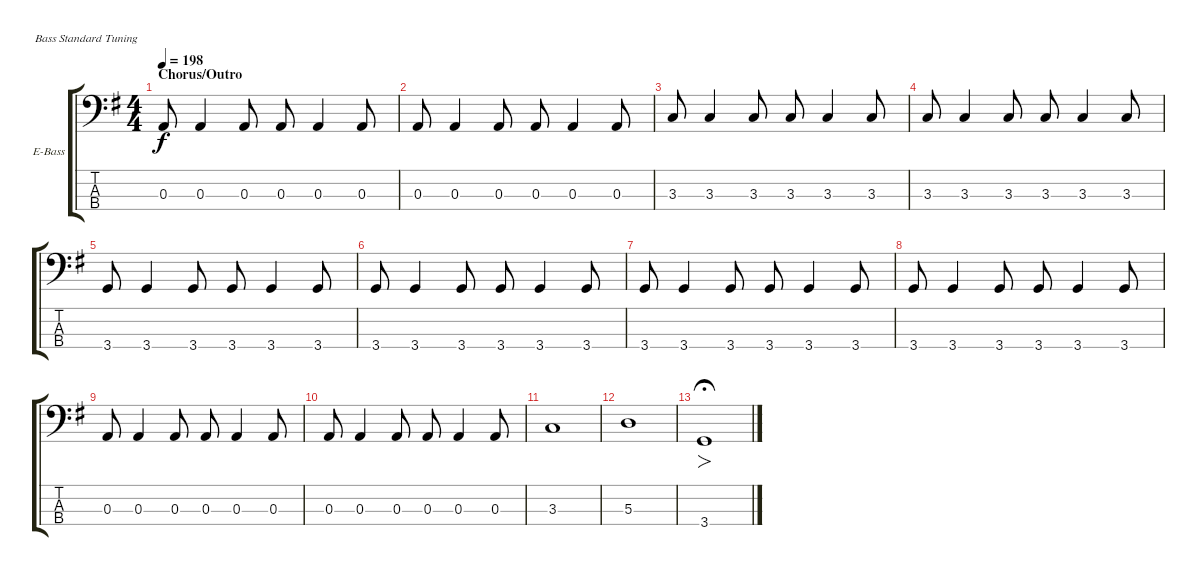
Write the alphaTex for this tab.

\defaultSystemsLayout 4
\bracketExtendMode groupsimilarinstruments
\firstSystemTrackNameOrientation horizontal
\otherSystemsTrackNameOrientation horizontal
\track ("Bass" "E-Bass") {instrument electricbassfinger}
\staff {score tabs}
\tuning (G2 D2 A1 E1)
\ts (4 4)
\section ("" "Chorus/Outro")
\tempo 198
\clef f4
\ks g
0.3.8{dy f} 0.3.4 0.3.8 0.3.8 0.3.4 0.3.8 |
0.3.8 0.3.4 0.3.8 0.3.8 0.3.4 0.3.8 |
3.3.8 3.3.4 3.3.8 3.3.8 3.3.4 3.3.8 |
3.3.8 3.3.4 3.3.8 3.3.8 3.3.4 3.3.8 |
3.4.8 3.4.4 3.4.8 3.4.8 3.4.4 3.4.8 |
3.4.8 3.4.4 3.4.8 3.4.8 3.4.4 3.4.8 |
3.4.8 3.4.4 3.4.8 3.4.8 3.4.4 3.4.8 |
3.4.8 3.4.4 3.4.8 3.4.8 3.4.4 3.4.8 |
0.3.8 0.3.4 0.3.8 0.3.8 0.3.4 0.3.8 |
0.3.8 0.3.4 0.3.8 0.3.8 0.3.4 0.3.8 |
3.3.1 |
5.3.1 |
3.4.1{fo fermata (medium 0.9)}
